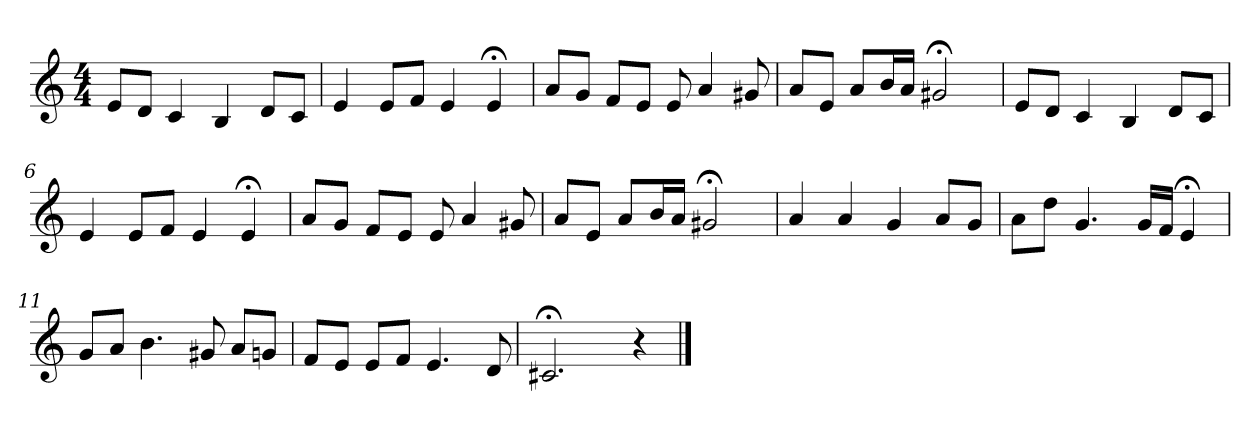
**kern
*part1
*staff1
*clefG2
*M4/4
=1
8e/L
8d/J
4c
4B
8d/L
8c/J
=2
4e
8e/L
8f/J
4e
4e;<
=3
8a/L
8g/J
8f/L
8e/J
8e
4a
8g#X
=4
8a/L
8e/J
8a/L
16b/L
16a/JJ
2g#X;<
=5
8e/L
8d/J
4c
4B
8d/L
8c/J
=6
4e
8e/L
8f/J
4e
4e;<
=7
8a/L
8g/J
8f/L
8e/J
8e
4a
8g#X
=8
8a/L
8e/J
8a/L
16b/L
16a/JJ
2g#X;<
=9
4a
4a
4g
8a/L
8g/J
=10
8a\L
8dd\J
4.g
16g/LL
16f/JJ
4e;<
=11
8g/L
8a/J
4.b
8g#X
8a/L
8gn/J
=12
8f/L
8e/J
8e/L
8f/J
4.e
8d
=13
2.c#X;<
4r
==
*-
